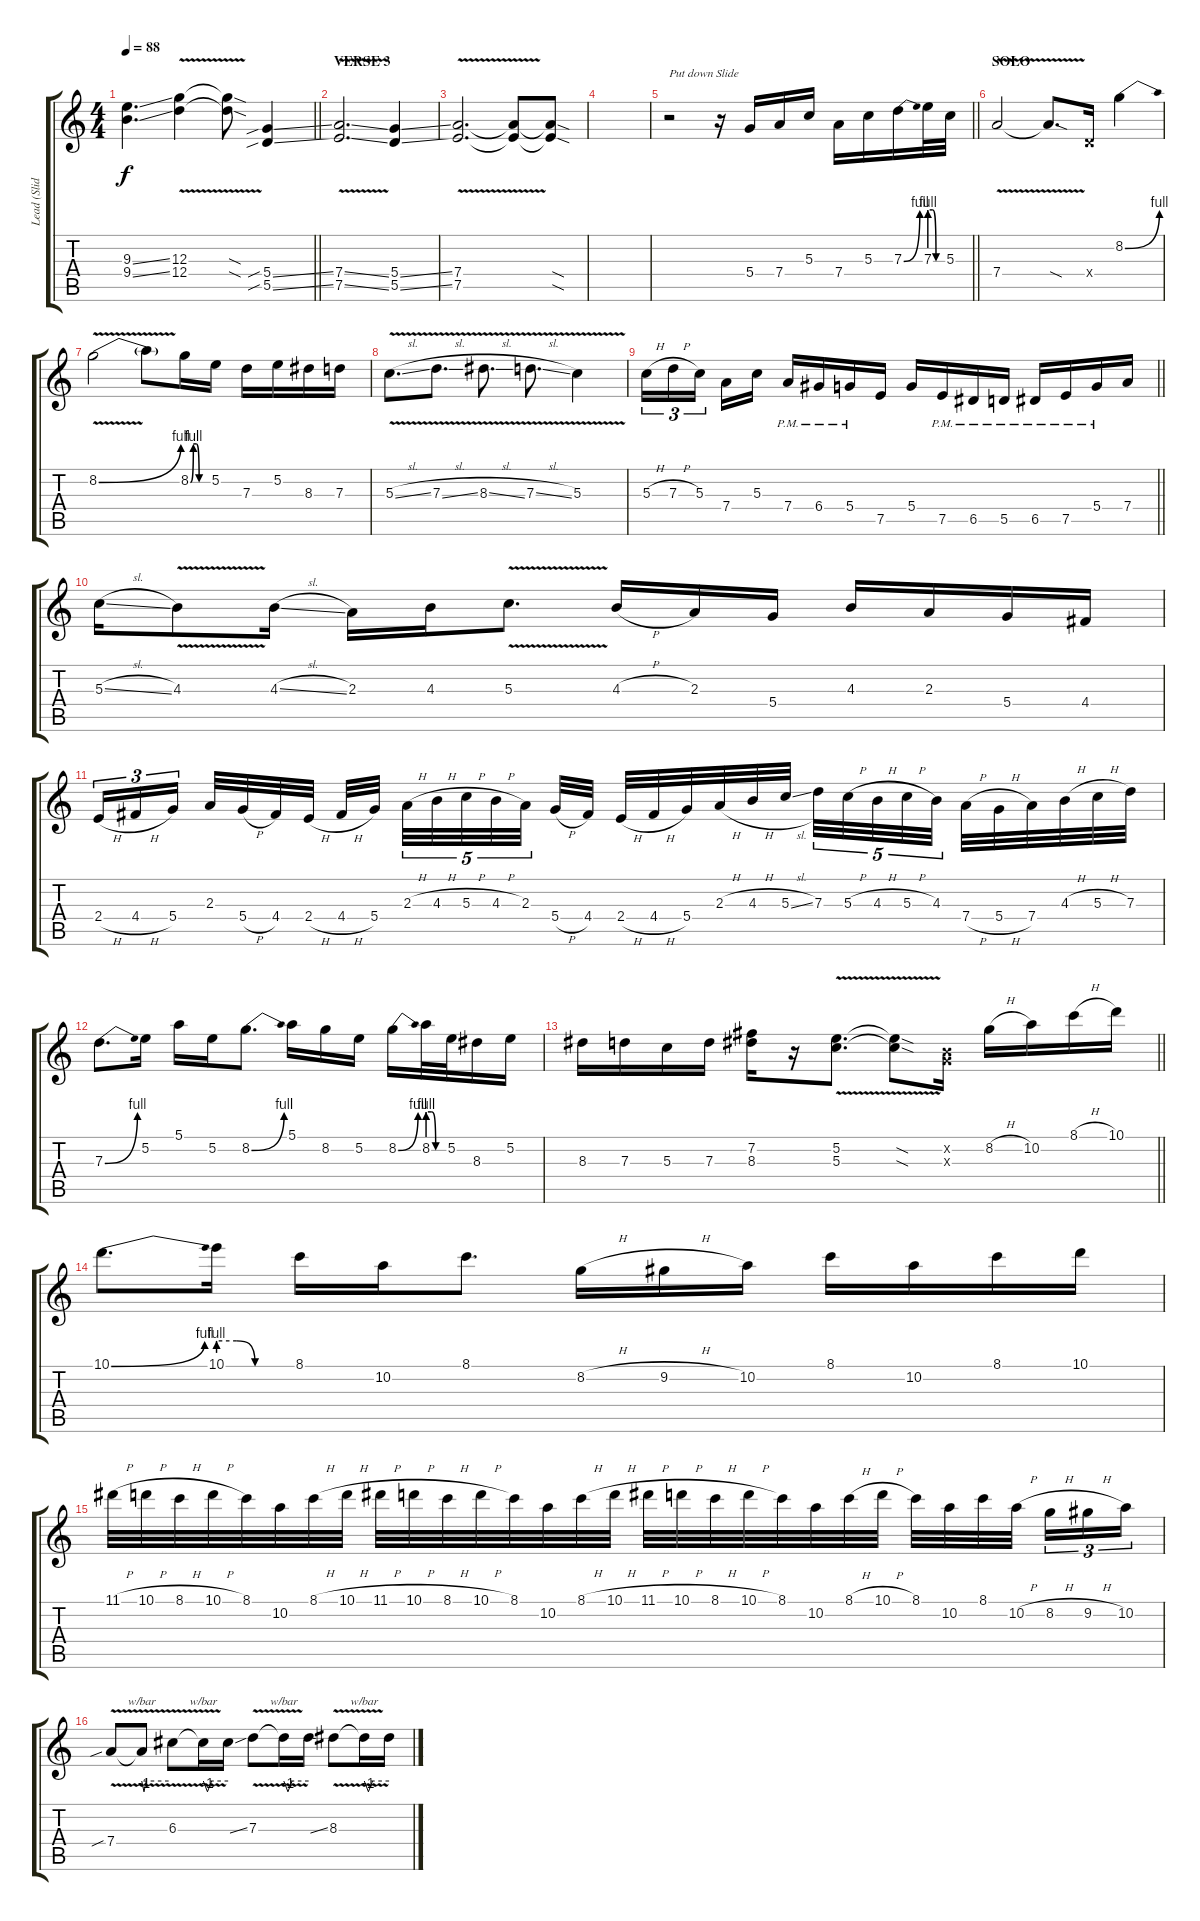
\track ("Lead (Slide)" "Lead (Slid") {instrument overdrivenguitar}
\staff {score tabs}
\tuning (E4 B3 G3 D3 A2 E2) {hide}
\ts (4 4)
\tempo 88
\clef g2
\barLineRight lightlight
\ks c
(9.3{ss} 9.4{ss}).4{d dy f} (12.3{v} 12.4{v}).4 (12.3{sod t} 12.4{sod t}).8 (5.4{sib ss} 5.5{sib ss}).4 |
\section ("" "VERSE 3")
(7.4{v ss} 7.5{v ss}).2{d} (5.4{ss} 5.5{ss}).4 |
(7.4{v} 7.5{v}).2{d} (7.4{t} 7.5{t}).8 (7.4{sod t} 7.5{sod t}).8 |
|
\barLineRight lightlight
r.2{txt "Put down Slide"} r.16{volume 16} 5.4.16 7.4.16 5.3.16 7.4.16 5.3.16 7.3{be (bend 0 0 60 4)}.16 7.3{be (custom 0 4 15 4 30 0 60 0)}.32 5.3.32 |
\section ("" "SOLO")
7.4{v}.2 7.4{sod t}.8{d} 0.4{x}.16 8.2{be (bend 0 0 60 4)}.4 |
8.2{be (bend 0 0 60 4) v}.2 8.2{t}.8 8.2{be (custom 0 0 10 4 20 4 30 0 60 0)}.16 5.2.16 7.3.16 5.2.16 8.3.16 7.3.16 |
5.3{v sl}.8{d} 7.3{v sl}.8{d} 8.3{v sl}.8{d} 7.3{v sl}.8{d} 5.3{v}.4 |
\barLineRight lightlight
5.3{h}.16{tu (3 2)} 7.3{h}.16{tu (3 2)} 5.3.16{tu (3 2) beam splitsecondary} 7.4.16 5.3.16 7.4{pm}.16 6.4{pm}.16 5.4{pm}.16 7.5.16 5.4.16 7.5{pm}.16 6.5{pm}.16 5.5{pm}.16 6.5{pm}.16 7.5{pm}.16 5.4{pm}.16 7.4.16 |
5.3{sl}.16 4.3{v}.8 4.3{sl}.16 2.3.16 4.3.16 5.3{v}.8{d} 4.3{h}.16 2.3.16 5.4.16 4.3.16 2.3.16 5.4.16 4.4.16 |
2.4{h}.16{tu (3 2)} 4.4{h}.16{tu (3 2)} 5.4.16{tu (3 2) beam splitsecondary} 2.3.32 5.4{h}.32 4.4.32 2.4{h}.32 4.4{h}.32 5.4.32{beam splitsecondary} 2.3{h}.32{tu (5 4)} 4.3{h}.32{tu (5 4)} 5.3{h}.32{tu (5 4)} 4.3{h}.32{tu (5 4)} 2.3.32{tu (5 4) beam splitsecondary} 5.4{h}.32 4.4.32 2.4{h}.32 4.4{h}.32 5.4.32 2.3{h}.32 4.3{h}.32 5.3{sl}.32{beam splitsecondary} 7.3.32{tu (5 4)} 5.3{h}.32{tu (5 4)} 4.3{h}.32{tu (5 4)} 5.3{h}.32{tu (5 4)} 4.3.32{tu (5 4) beam splitsecondary} 7.4{h}.32 5.4{h}.32 7.4.32 4.3{h}.32 5.3{h}.32 7.3.32 |
7.3{be (bend 0 0 60 4)}.8{d} 5.2.16 5.1.16 5.2.16 8.2{be (bend 0 0 60 4)}.8{d} 5.1.16 8.2.16 5.2.16 8.2{be (bend 0 0 60 4)}.16 8.2{be (custom 0 4 15 4 30 0 60 0)}.32 5.2.32 8.3.16 5.2.16 |
\barLineRight lightlight
8.3.16 7.3.16 5.3.16 7.3.16 (7.2 8.3).16 r.16 (5.2{v} 5.3{v}).8{d} (5.2{sod t} 5.3{sod t}).8 (0.2{x} 0.3{x}).16 8.2{h}.16 10.2.16 8.1{h}.16 10.1.16 |
10.1{be (bend 0 0 60 4)}.8{d} 10.1{be (custom 0 4 15 4 30 0 60 0)}.16 8.1.16 10.2.16 8.1.8{d} 8.2{h}.16 9.2{h}.16 10.2.16 8.1.16 10.2.16 8.1.16 10.1.16 |
11.1{h}.32 10.1{h}.32 8.1{h}.32 10.1{h}.32 8.1.32 10.2.32 8.1{h}.32 10.1{h}.32 11.1{h}.32 10.1{h}.32 8.1{h}.32 10.1{h}.32 8.1.32 10.2.32 8.1{h}.32 10.1{h}.32 11.1{h}.32 10.1{h}.32 8.1{h}.32 10.1{h}.32 8.1.32 10.2.32 8.1{h}.32 10.1{h}.32 8.1.32 10.2.32 8.1.32 10.2{h}.32{beam splitsecondary} 8.2{h}.16{tu (3 2)} 9.2{h}.16{tu (3 2)} 10.2.16{tu (3 2)} |
7.4{v sib}.8 7.4{t}.8{tbe (custom default 0 0 5 -4 10 0 60 0)} 6.3{v}.8 6.3{t}.16{tbe (custom default 0 0 10 -4 20 0 60 0)} 6.3{ss t}.16 7.3{v}.8 7.3{t}.16{tbe (custom default 0 0 10 -4 20 0 60 0)} 7.3{ss t}.16 8.3{v}.8 8.3{t}.16{tbe (custom default 0 0 10 -4 20 0 60 0)} 8.3{ss t}.16
